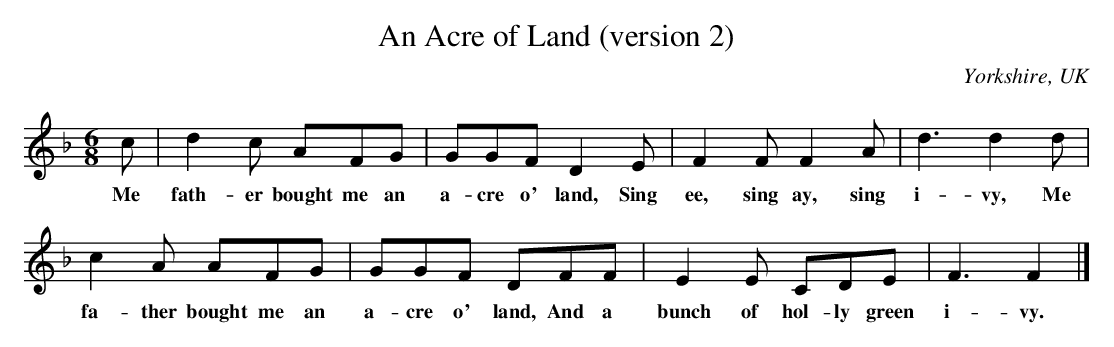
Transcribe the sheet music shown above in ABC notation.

X:1
T:An Acre of Land (version 2)
O:Yorkshire, UK
M:6/8
L:1/8
K:F % hexatonic (-4) = Lyd/Ion
c|d2 c AFG|GGF D2 E|F2 F F2 A|d3 d2 d|
w: Me fath- er bought me an a- cre o' land, Sing ee, sing ay, sing i- vy, Me
c2 A AFG|GGF DFF|E2 E CDE|F3 F2|]
w: fa- ther bought me an a- cre o' land, And a bunch of hol- ly green i- vy.
